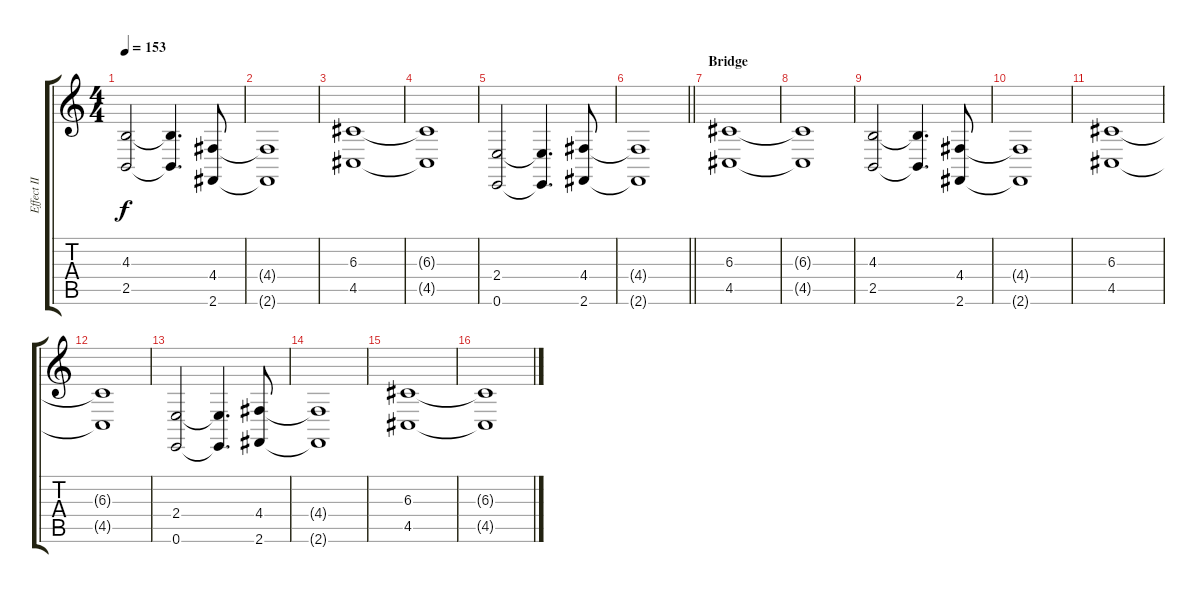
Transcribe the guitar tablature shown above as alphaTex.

\track ("Effect II [Captain]" "Effect II ") {instrument seashore}
\staff {score tabs}
\tuning (E4 B3 G3 D3 A2 E2) {hide}
\ts (4 4)
\tempo 153
\clef g2
\ks c
(4.3 2.5).2{dy f} (4.3{t} 2.5{t}).4{d} (4.4 2.6).8 |
(4.4{t} 2.6{t}).1 |
(6.3 4.5).1 |
(6.3{t} 4.5{t}).1 |
(2.4 0.6).2 (2.4{t} 0.6{t}).4{d} (4.4 2.6).8 |
\barLineRight lightlight
(4.4{t} 2.6{t}).1 |
\section ("" "Bridge")
(6.3 4.5).1 |
(6.3{t} 4.5{t}).1 |
(4.3 2.5).2 (4.3{t} 2.5{t}).4{d} (4.4 2.6).8 |
(4.4{t} 2.6{t}).1 |
(6.3 4.5).1 |
(6.3{t} 4.5{t}).1 |
(2.4 0.6).2 (2.4{t} 0.6{t}).4{d} (4.4 2.6).8 |
(4.4{t} 2.6{t}).1 |
(6.3 4.5).1 |
(6.3{t} 4.5{t}).1
